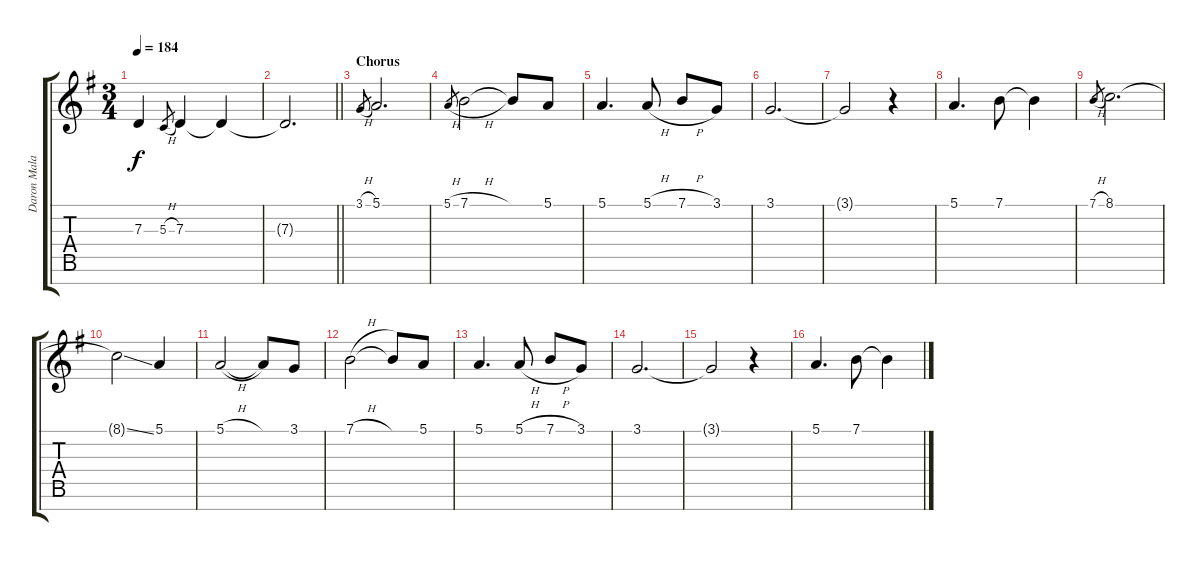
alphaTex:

\track ("Daron Malakian [Vocals]" "Daron Mala") {instrument clarinet}
\staff {score tabs}
\tuning (E4 B3 G3 D3 A2 E2 B1) {hide}
\ts (3 4)
\tempo 184
\clef g2
\ks eminor
7.3{t}.4{dy f} 5.3{h}.8{gr} 7.3.4 7.3{t}.4 |
\barLineRight lightlight
7.3{t}.2{d} |
\section ("" "Chorus")
3.1{h}.8{gr} 5.1.2{d} |
5.1{h}.8{gr} 7.1{h}.2 7.1{t}.8 5.1.8 |
5.1.4{d} 5.1{h}.8 7.1{h}.8 3.1.8 |
3.1.2{d} |
3.1{t}.2 r.4 |
5.1.4{d} 7.1.8 7.1{t}.4 |
7.1{h}.8{gr} 8.1.2{d} |
8.1{ss t}.2 5.1.4 |
5.1{h}.2 5.1{t}.8 3.1.8 |
7.1{h}.2 7.1{t}.8 5.1.8 |
5.1.4{d} 5.1{h}.8 7.1{h}.8 3.1.8 |
3.1.2{d} |
3.1{t}.2 r.4 |
5.1.4{d} 7.1.8 7.1{t}.4
